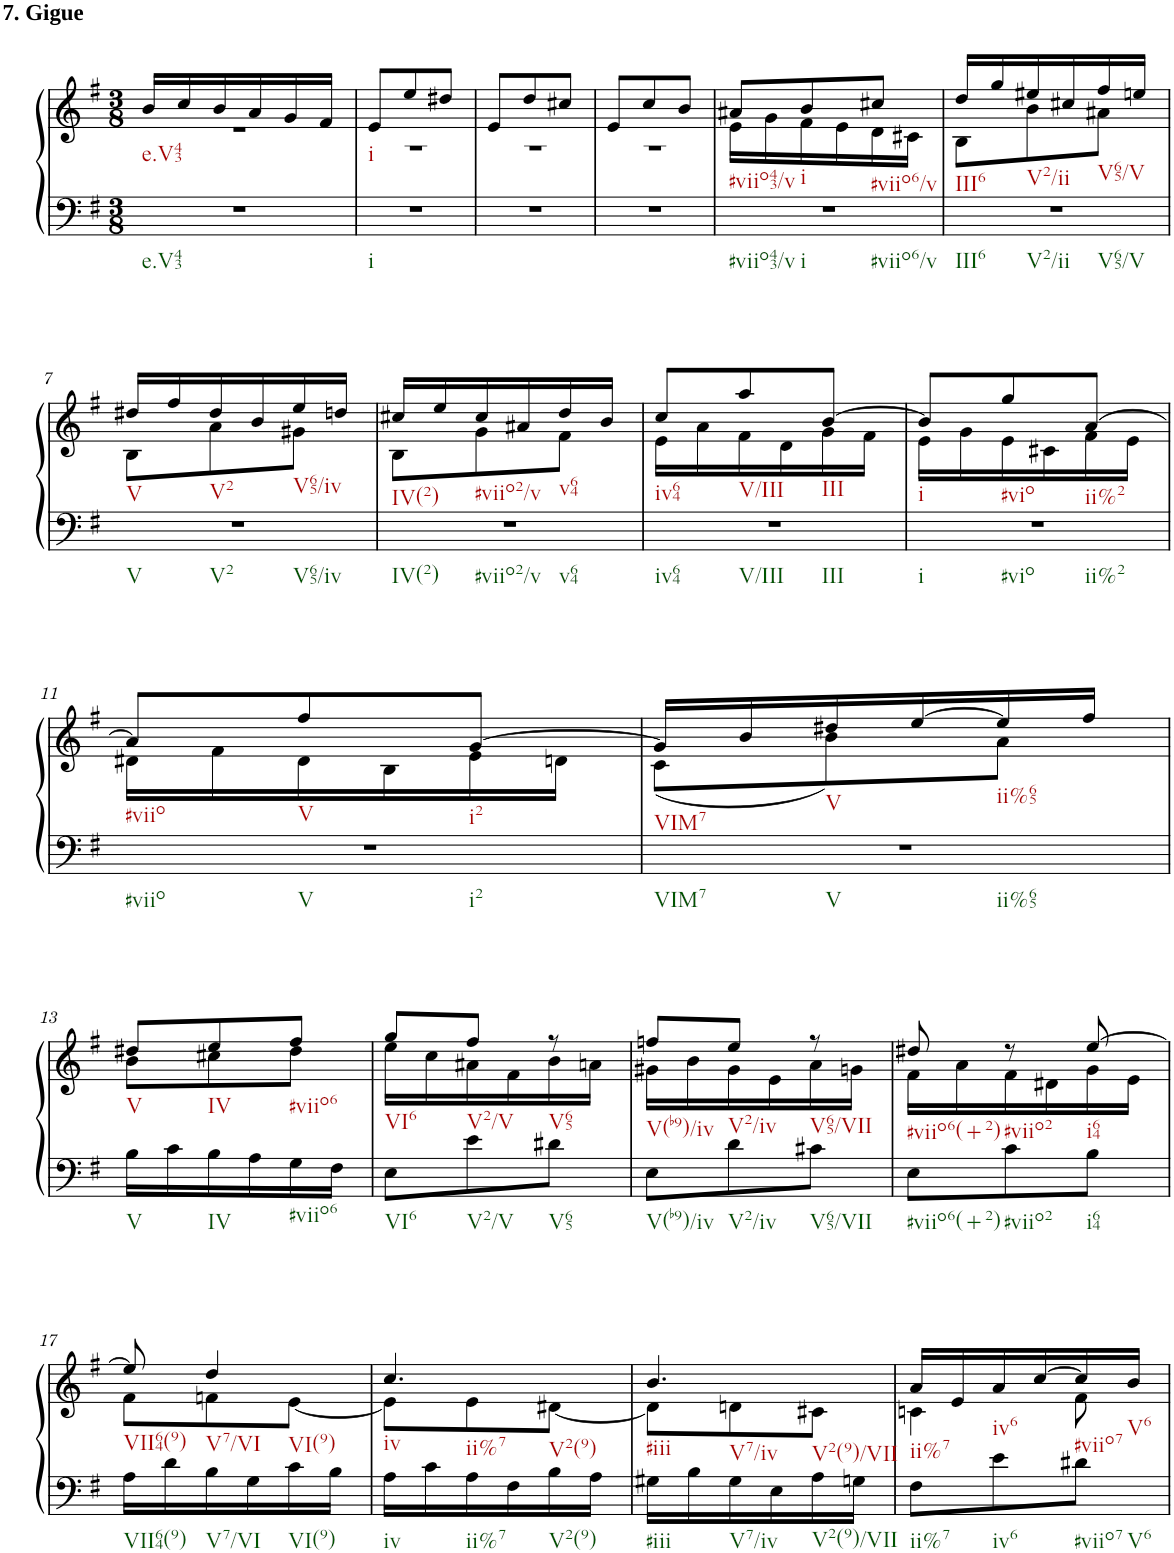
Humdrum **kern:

**kern	**kern
*part1	*part1
*staff2	*staff1
*I"unbenannt9	*
*clefF4	*clefG2
*k[f#]	*k[f#]
*M3/8	*M3/8
=1	=1
*	*^
!	!LO:TX:a:B:t=7. Gigue	!
4.r	16b/LL	4.r
.	16cc/	.
.	16b/	.
.	16a/	.
.	16g/	.
.	16f#/JJ	.
=2	=2	=2
4.r	8e/L	4.r
.	8ee/	.
.	8dd#X/J	.
=3	=3	=3
4.r	8e/L	4.r
.	8dd/	.
.	8cc#X/J	.
=4	=4	=4
4.r	8e/L	4.r
.	8cc/	.
.	8b/J	.
=5	=5	=5
4.r	8a#X/L	16e\LL
.	.	16g\
.	8b/	16f#\
.	.	16e\
.	8cc#X/J	16d\
.	.	16c#X\JJ
=6	=6	=6
4.r	16dd/LL	8B\L
.	16gg/	.
.	16ee#X/	8b\
.	16cc#X/	.
.	16ff#/	8a#X\J
.	16een/JJ	.
!!LO:LB:g=z	!!
=7	=7	=7
4.r	16dd#X/LL	8B\L
.	16ff#/	.
.	16dd#/	8a\
.	16b/	.
.	16ee/	8g#X\J
.	16ddn/JJ	.
=8	=8	=8
4.r	16cc#X/LL	8B\L
.	16ee/	.
.	16cc#/	8g\
.	16a#X/	.
.	16dd/	8f#\J
.	16b/JJ	.
=9	=9	=9
4.r	8cc/L	16e\LL
.	.	16a\
.	8aa/	16f#\
.	.	16d\
.	[8b/J	16g\
.	.	16f#\JJ
=10	=10	=10
4.r	8b/L]	16e\LL
.	.	16g\
.	8gg/	16e\
.	.	16c#X\
.	[8a/J	16f#\
.	.	16e\JJ
!!LO:LB:g=z	!!
=11	=11	=11
4.r	8a/L]	16d#X\LL
.	.	16f#\
.	8ff#/	16d#\
.	.	16B\
.	[8g/J	16e\
.	.	16dn\JJ
=12	=12	=12
4.r	16g/LL]	(8c\L
.	16b/	.
.	16dd#X/	8b\)
.	[16ee/	.
.	16ee/]	8a\J
.	16ff#/JJ	.
!!LO:LB:g=z	!!
=13	=13	=13
16B\LL	8dd#X/L	8b\L
16c\	.	.
16B\	8ee/	8cc#X\
16A\	.	.
16G\	8ff#/J	8dd#\J
16F#\JJ	.	.
=14	=14	=14
8E\L	8gg/L	16ee\LL
.	.	16cc\
8e\	8ff#/J	16a#X\
.	.	16f#\
8d#X\J	8r	16b\
.	.	16an\JJ
=15	=15	=15
8E\L	8ffn/L	16g#X\LL
.	.	16b\
8d\	8ee/J	16g#\
.	.	16e\
8c#X\J	8r	16a\
.	.	16gn\JJ
=16	=16	=16
8E\L	8dd#X/	16f#\LL
.	.	16a\
8c\	8r	16f#\
.	.	16d#X\
8B\J	[8ee/	16g\
.	.	16e\JJ
!!LO:LB:g=z	!!
=17	=17	=17
16A\LL	8ee/]	8f#\L
16d\	.	.
16B\	4dd/	8fn\
16G\	.	.
16c\	.	[8e\J
16B\JJ	.	.
=18	=18	=18
16A\LL	4.cc/	8e\L]
16c\	.	.
16A\	.	8e\
16F#\	.	.
16B\	.	[8d#X\J
16A\JJ	.	.
=19	=19	=19
16G#X\LL	4.b/	8d#\L]
16B\	.	.
16G#\	.	8dn\
16E\	.	.
16A\	.	8c#X\J
16Gn\JJ	.	.
=20	=20	=20
8F#\L	16a/LL	4cn\
.	16e/	.
8e\	16a/	.
.	[16cc/	.
8d#X\J	16cc/]	8f#\
.	16b/JJ	.
*	*v	*v
=	=
*-	*-
